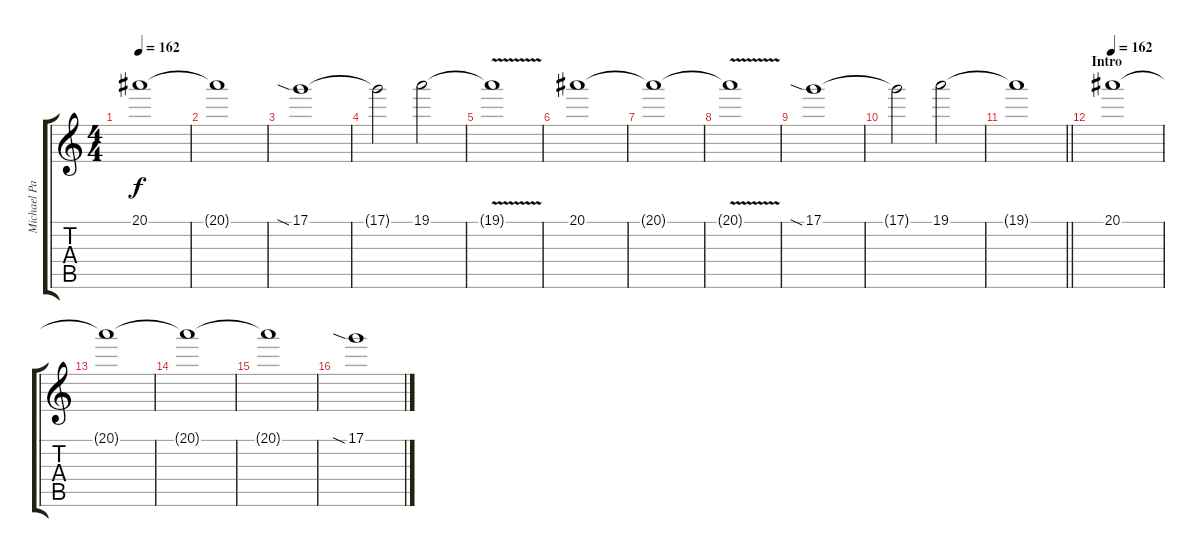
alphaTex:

\track ("Michael Padget" "Michael Pa") {instrument distortionguitar}
\staff {score tabs}
\tuning (D4 A3 F3 C3 G2 C2) {hide}
\ts (4 4)
\tempo 162
\tempo 120
\tempo 162
\clef g2
\ks c
20.1.1{dy f instrument distortionguitar} |
20.1{t}.1 |
17.1{sia}.1 |
17.1{t}.2 19.1.2 |
19.1{v t}.1 |
20.1.1 |
20.1{t}.1 |
20.1{v t}.1 |
17.1{sia}.1 |
17.1{t}.2 19.1.2 |
\barLineRight lightlight
19.1{t}.1 |
\section ("" "Intro")
\tempo 162
20.1.1 |
20.1{t}.1 |
20.1{t}.1 |
20.1{t}.1 |
17.1{sia}.1
